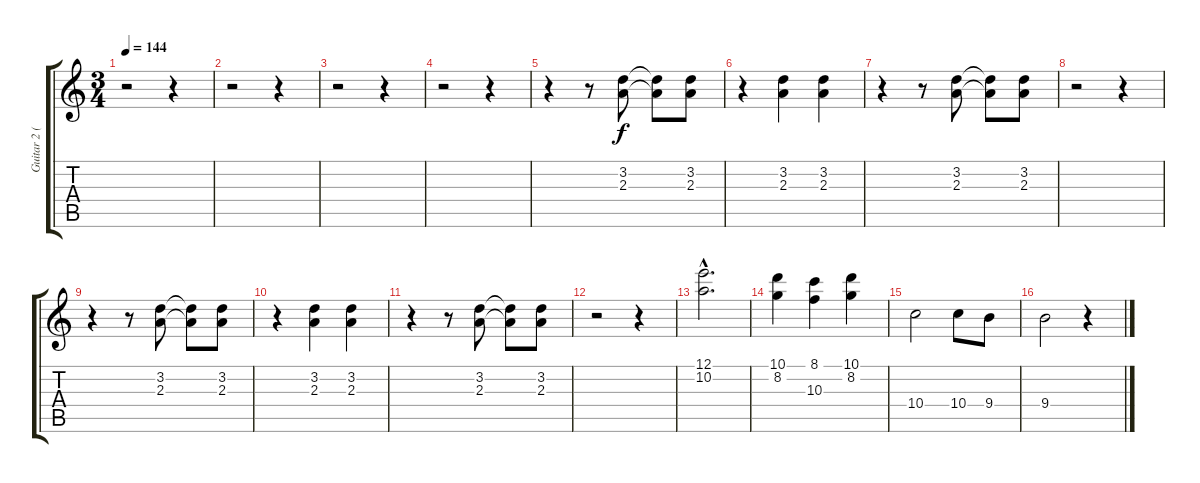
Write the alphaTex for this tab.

\track ("Guitar 2 (Disto)" "Guitar 2 (") {instrument distortionguitar}
\staff {score tabs}
\tuning (E4 B3 G3 D3 A2 E2) {hide}
\ts (3 4)
\tempo 144
\clef g2
\ks c
r.2{dy f} r.4 |
r.2 r.4 |
r.2 r.4 |
r.2 r.4 |
r.4 r.8 (3.2 2.3).8 (3.2{t} 2.3{t}).8 (3.2 2.3).8 |
r.4 (3.2 2.3).4 (3.2 2.3).4 |
r.4 r.8 (3.2 2.3).8 (3.2{t} 2.3{t}).8 (3.2 2.3).8 |
r.2 r.4 |
r.4 r.8 (3.2 2.3).8 (3.2{t} 2.3{t}).8 (3.2 2.3).8 |
r.4 (3.2 2.3).4 (3.2 2.3).4 |
r.4 r.8 (3.2 2.3).8 (3.2{t} 2.3{t}).8 (3.2 2.3).8 |
r.2 r.4 |
(12.1{hac} 10.2{hac}).2{d} |
(10.1 8.2).4 (8.1 10.3).4 (10.1 8.2).4 |
10.4.2 10.4.8 9.4.8 |
9.4.2 r.4
